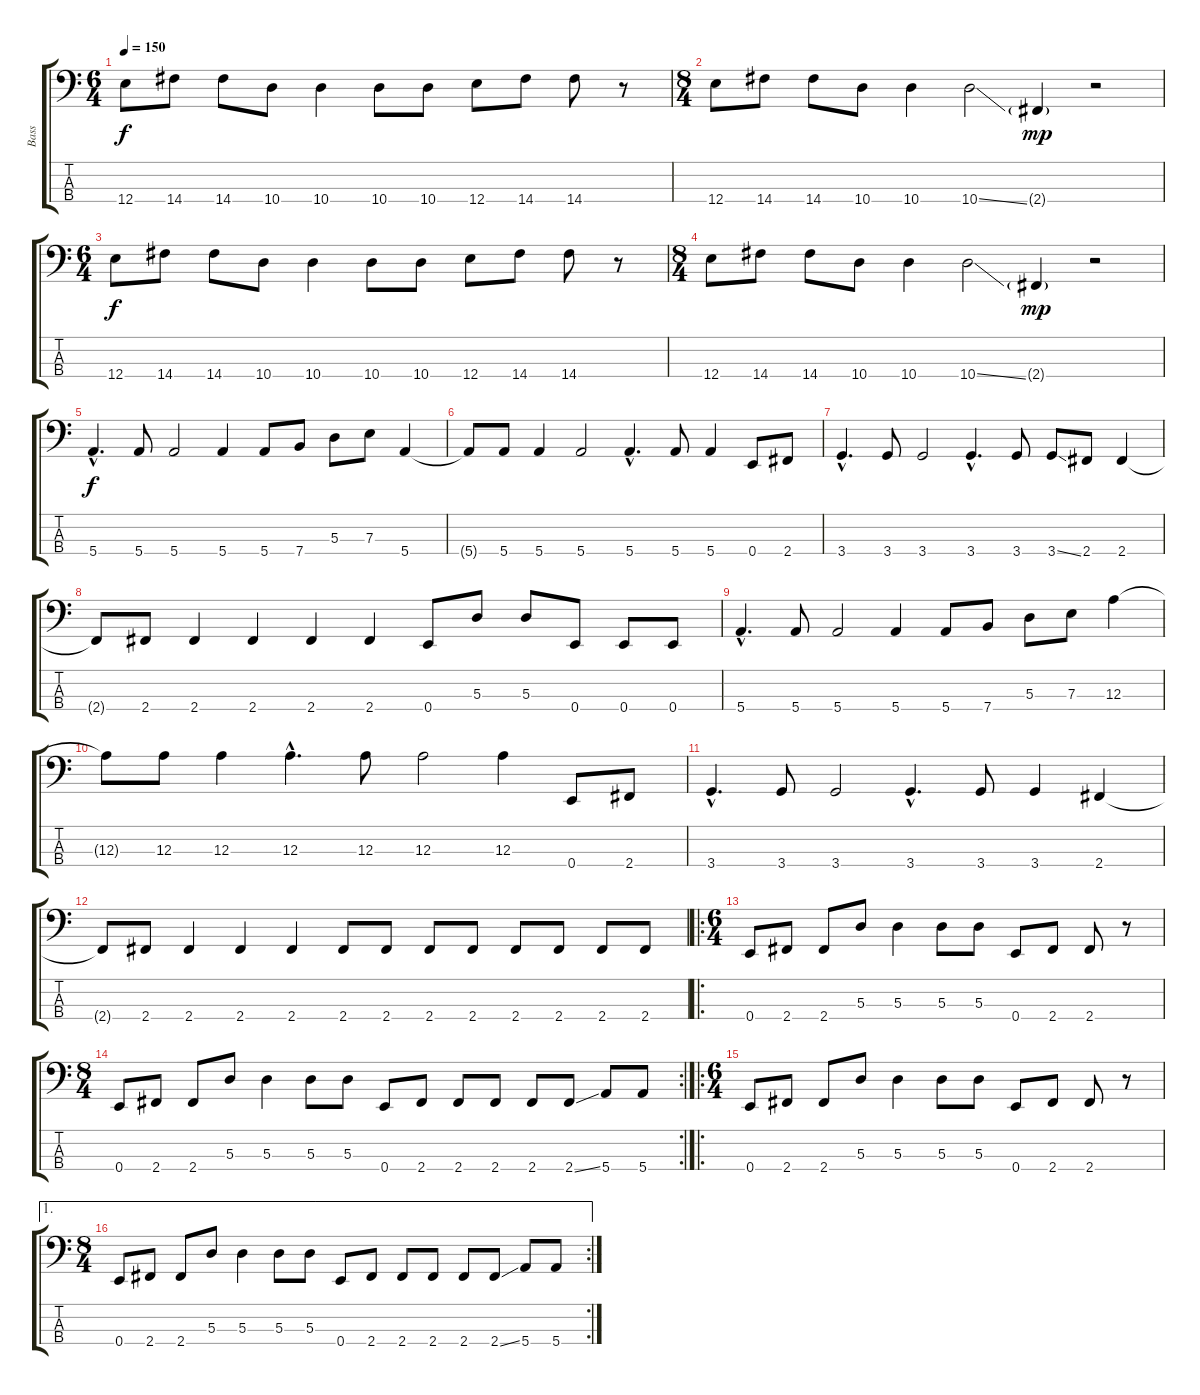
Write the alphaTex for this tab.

\track ("Bass" "Bass") {instrument electricbassfinger}
\staff {score tabs}
\tuning (G2 D2 A1 E1) {hide}
\ts (6 4)
\tempo 150
\clef f4
\ks c
12.4.8{dy f} 14.4.8 14.4.8 10.4.8 10.4.4 10.4.8 10.4.8 12.4.8 14.4.8 14.4.8 r.8 |
\ts (8 4)
12.4.8 14.4.8 14.4.8 10.4.8 10.4.4 10.4{ss}.2 2.4{g}.4{dy mp} r.2 |
\ts (6 4)
12.4.8{dy f} 14.4.8 14.4.8 10.4.8 10.4.4 10.4.8 10.4.8 12.4.8 14.4.8 14.4.8 r.8 |
\ts (8 4)
12.4.8 14.4.8 14.4.8 10.4.8 10.4.4 10.4{ss}.2 2.4{g}.4{dy mp} r.2 |
5.4{hac}.4{d dy f} 5.4.8 5.4.2 5.4.4 5.4.8 7.4.8 5.3.8 7.3.8 5.4.4 |
5.4{t}.8 5.4.8 5.4.4 5.4.2 5.4{hac}.4{d} 5.4.8 5.4.4 0.4.8 2.4.8 |
3.4{hac}.4{d} 3.4.8 3.4.2 3.4{hac}.4{d} 3.4.8 3.4{ss}.8 2.4.8 2.4.4 |
2.4{t}.8 2.4.8 2.4.4 2.4.4 2.4.4 2.4.4 0.4.8 5.3.8 5.3.8 0.4.8 0.4.8 0.4.8 |
5.4{hac}.4{d} 5.4.8 5.4.2 5.4.4 5.4.8 7.4.8 5.3.8 7.3.8 12.3.4 |
12.3{t}.8 12.3.8 12.3.4 12.3{hac}.4{d} 12.3.8 12.3.2 12.3.4 0.4.8 2.4.8 |
3.4{hac}.4{d} 3.4.8 3.4.2 3.4{hac}.4{d} 3.4.8 3.4.4 2.4.4 |
2.4{t}.8 2.4.8 2.4.4 2.4.4 2.4.4 2.4.8 2.4.8 2.4.8 2.4.8 2.4.8 2.4.8 2.4.8 2.4.8 |
\ro
\ts (6 4)
0.4.8 2.4.8 2.4.8 5.3.8 5.3.4 5.3.8 5.3.8 0.4.8 2.4.8 2.4.8 r.8 |
\rc 2
\ts (8 4)
0.4.8 2.4.8 2.4.8 5.3.8 5.3.4 5.3.8 5.3.8 0.4.8 2.4.8 2.4.8 2.4.8 2.4.8 2.4{ss}.8 5.4.8 5.4.8 |
\ro
\ts (6 4)
0.4.8 2.4.8 2.4.8 5.3.8 5.3.4 5.3.8 5.3.8 0.4.8 2.4.8 2.4.8 r.8 |
\ae 1
\rc 2
\ts (8 4)
0.4.8 2.4.8 2.4.8 5.3.8 5.3.4 5.3.8 5.3.8 0.4.8 2.4.8 2.4.8 2.4.8 2.4.8 2.4{ss}.8 5.4.8 5.4.8
